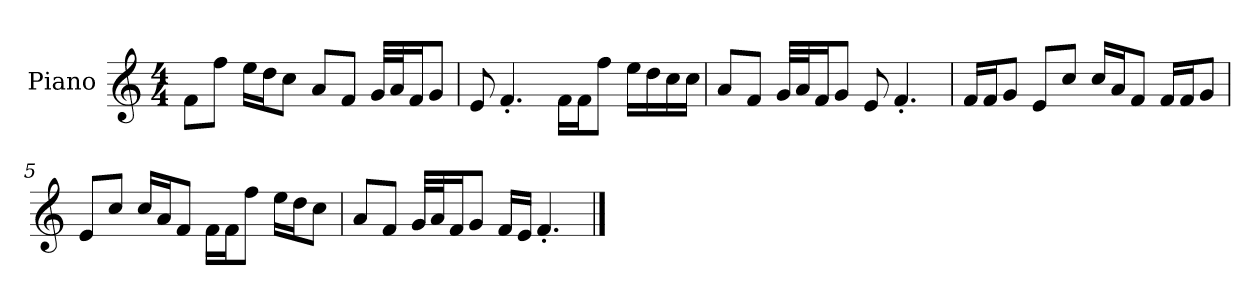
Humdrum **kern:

**kern
*part1
*staff1
*I"Piano
*I'P-no
*clefG2
*k[]
*M4/4
*MM90
=1
8f\L
8ff\J
16ee\LL
16dd\J
8cc\J
8a/L
8f/J
32g/LLL
32a/J
16f/J
8g/J
=2
8e/
4.f'/
16f\LL
16f\J
8ff\J
16ee\LL
16dd\
16cc\
16cc\JJ
=3
8a/L
8f/J
32g/LLL
32a/J
16f/J
8g/J
8e/
4.f'/
=4
16f/LL
16f/J
8g/J
8e/L
8cc/J
16cc/LL
16a/J
8f/J
16f/LL
16f/J
8g/J
!!LO:LB:g=z
=5
8e/L
8cc/J
16cc/LL
16a/J
8f/J
16f\LL
16f\J
8ff\J
16ee\LL
16dd\J
8cc\J
=6
8a/L
8f/J
32g/LLL
32a/J
16f/J
8g/J
16f/LL
16e/JJ
4.f'/
==
*-
